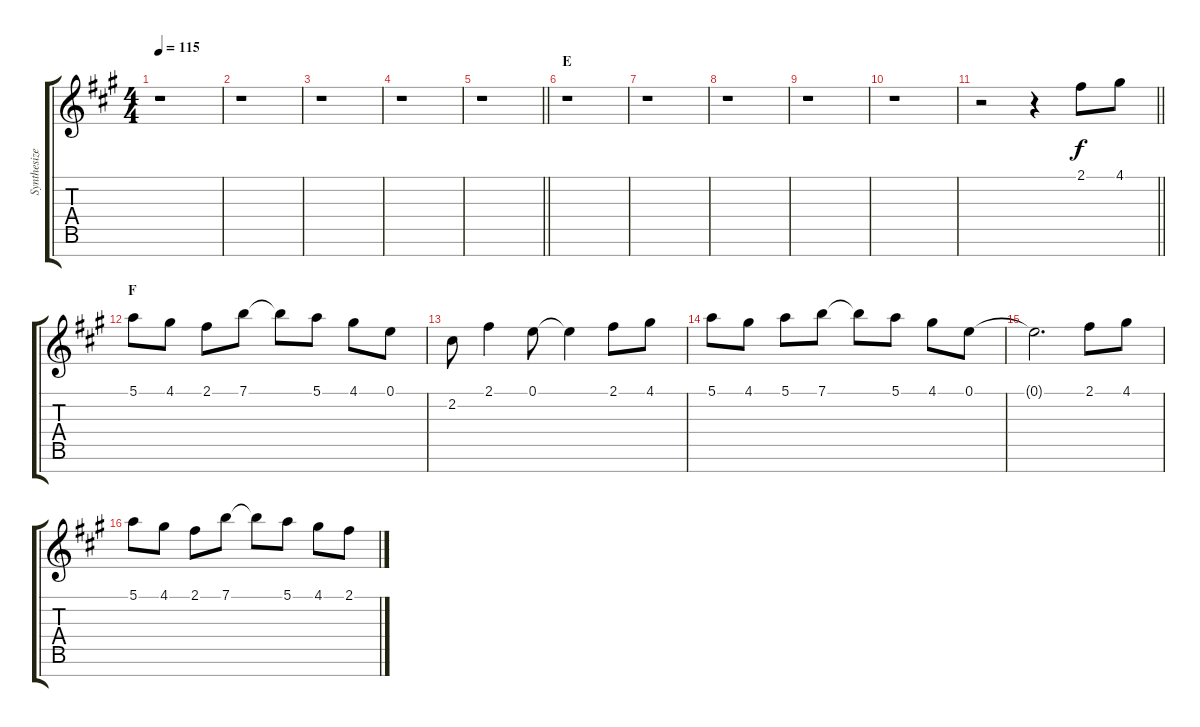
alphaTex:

\track ("Synthesizer" "Synthesize") {instrument fx5brightness}
\staff {score tabs}
\tuning (E5 B4 G4 D4 A3 E3 B2) {hide}
\ts (4 4)
\tempo 115
\clef g2
\ks a
r.1{dy f} |
r.1 |
r.1 |
r.1 |
\barLineRight lightlight
r.1 |
\section ("" "E")
r.1 |
r.1 |
r.1 |
r.1 |
r.1 |
\barLineRight lightlight
r.2 r.4 2.1.8 4.1.8 |
\section ("" "F")
5.1.8 4.1.8 2.1.8 7.1.8 7.1{t}.8 5.1.8 4.1.8 0.1.8 |
2.2.8 2.1.4 0.1.8 0.1{t}.4 2.1.8 4.1.8 |
5.1.8 4.1.8 5.1.8 7.1.8 7.1{t}.8 5.1.8 4.1.8 0.1.8 |
0.1{t}.2{d} 2.1.8 4.1.8 |
5.1.8 4.1.8 2.1.8 7.1.8 7.1{t}.8 5.1.8 4.1.8 2.1.8
